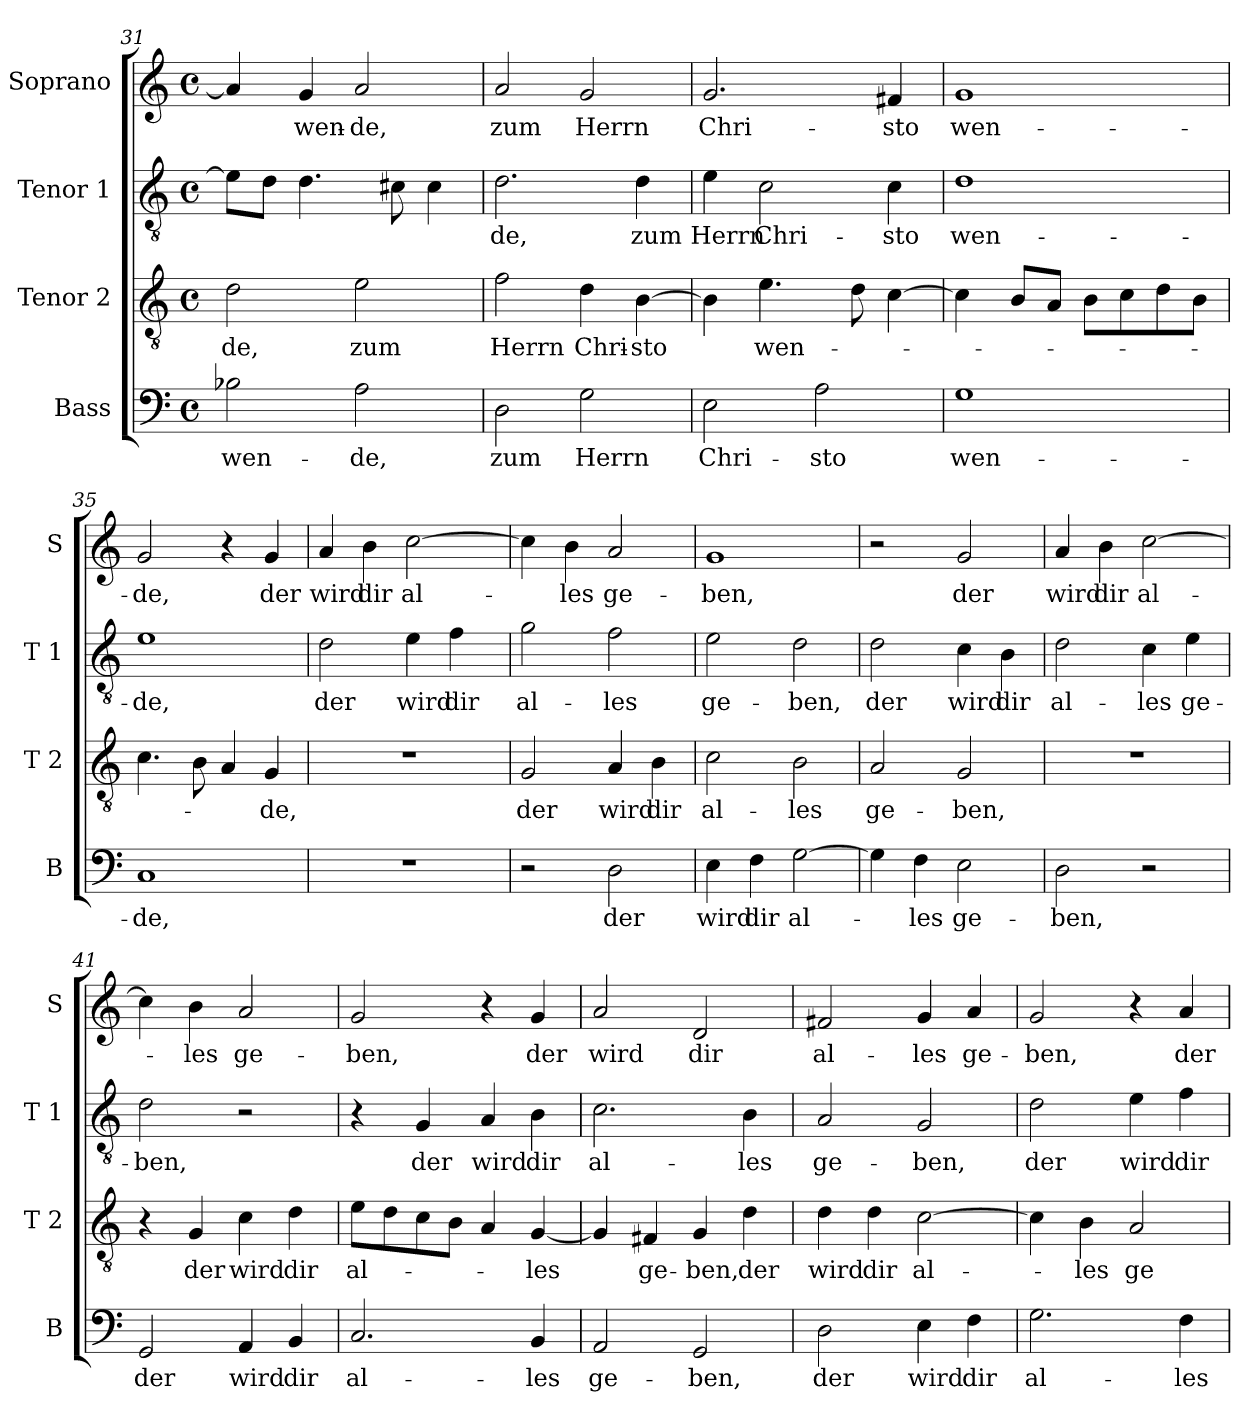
**kern	**text	**kern	**text	**kern	**text	**kern	**text
*part4	*part4	*part3	*part3	*part2	*part2	*part1	*part1
*staff4	*staff4	*staff3	*staff3	*staff2	*staff2	*staff1	*staff1
*I"Bass	*	*I"Tenor 2	*	*I"Tenor 1	*	*I"Soprano	*
*I'B	*	*I'T 2	*	*I'T 1	*	*I'S	*
*clefF4	*	*clefGv2	*	*clefGv2	*	*clefG2	*
*k[]	*	*k[]	*	*k[]	*	*k[]	*
*C:	*	*C:	*	*C:	*	*C:	*
*M4/4	*	*M4/4	*	*M4/4	*	*M4/4	*
*met(c)	*	*met(c)	*	*met(c)	*	*met(c)	*
=31	=31	=31	=31	=31	=31	=31	=31
!	!LO:LY:b	!	!LO:LY:b	!	!	!	!
2B-X\	wen-	2d\	-de,	8e\L]	.	4a/]	.
.	.	.	.	8d\J	.	.	.
!	!	!	!	!	!	!	!LO:LY:b
.	.	.	.	4.d\	.	4g/	wen-
!	!LO:LY:b	!	!LO:LY:b	!	!	!	!LO:LY:b
2A\	-de,	2e\	zum	.	.	2a/	-de,
.	.	.	.	8c#X\	.	.	.
.	.	.	.	4c#\	.	.	.
=32	=32	=32	=32	=32	=32	=32	=32
!	!LO:LY:b	!	!LO:LY:b	!	!LO:LY:b	!	!LO:LY:b
2D\	zum	2f\	Herrn	2.d\	-de,	2a/	zum
!	!LO:LY:b	!	!LO:LY:b	!	!	!	!LO:LY:b
2G\	Herrn	4d\	Chri-	.	.	2g/	Herrn
!	!	!	!LO:LY:b	!	!LO:LY:b	!	!
.	.	[4B\	-sto	4d\	zum	.	.
=33	=33	=33	=33	=33	=33	=33	=33
!	!LO:LY:b	!	!	!	!LO:LY:b	!	!LO:LY:b
2E\	Chri-	4B\]	.	4e\	Herrn	2.g/	Chri-
!	!	!	!LO:LY:b	!	!LO:LY:b	!	!
.	.	4.e\	wen-	2c\	Chri-	.	.
!	!LO:LY:b	!	!	!	!	!	!
2A\	-sto	.	.	.	.	.	.
.	.	8d\	.	.	.	.	.
!	!	!	!	!	!LO:LY:b	!	!LO:LY:b
.	.	[4c\	.	4c\	-sto	4f#X/	-sto
=34	=34	=34	=34	=34	=34	=34	=34
!	!LO:LY:b	!	!	!	!LO:LY:b	!	!LO:LY:b
1G	wen-	4c\]	.	1d	wen-	1g	wen-
.	.	8B/L	.	.	.	.	.
.	.	8A/J	.	.	.	.	.
.	.	8B\L	.	.	.	.	.
.	.	8c\	.	.	.	.	.
.	.	8d\	.	.	.	.	.
.	.	8B\J	.	.	.	.	.
=35	=35	=35	=35	=35	=35	=35	=35
!	!LO:LY:b	!	!	!	!LO:LY:b	!	!LO:LY:b
1C	-de,	4.c\	.	1e	-de,	2g/	-de,
.	.	8B\	.	.	.	.	.
.	.	4A/	.	.	.	4r	.
!	!	!	!LO:LY:b	!	!	!	!LO:LY:b
.	.	4G/	-de,	.	.	4g/	der
!!LO:LB:g=z
=36	=36	=36	=36	=36	=36	=36	=36
!	!	!	!	!	!LO:LY:b	!	!LO:LY:b
1r	.	1r	.	2d\	der	4a/	wird
!	!	!	!	!	!	!	!LO:LY:b
.	.	.	.	.	.	4b\	dir
!	!	!	!	!	!LO:LY:b	!	!LO:LY:b
.	.	.	.	4e\	wird	[2cc\	al-
!	!	!	!	!	!LO:LY:b	!	!
.	.	.	.	4f\	dir	.	.
=37	=37	=37	=37	=37	=37	=37	=37
!	!	!	!LO:LY:b	!	!LO:LY:b	!	!
2r	.	2G/	der	2g\	al-	4cc\]	.
!	!	!	!	!	!	!	!LO:LY:b
.	.	.	.	.	.	4b\	-les
!	!LO:LY:b	!	!LO:LY:b	!	!LO:LY:b	!	!LO:LY:b
2D\	der	4A/	wird	2f\	-les	2a/	ge-
!	!	!	!LO:LY:b	!	!	!	!
.	.	4B\	dir	.	.	.	.
=38	=38	=38	=38	=38	=38	=38	=38
!	!LO:LY:b	!	!LO:LY:b	!	!LO:LY:b	!	!LO:LY:b
4E\	wird	2c\	al-	2e\	ge-	1g	-ben,
!	!LO:LY:b	!	!	!	!	!	!
4F\	dir	.	.	.	.	.	.
!	!LO:LY:b	!	!LO:LY:b	!	!LO:LY:b	!	!
[2G\	al-	2B\	-les	2d\	-ben,	.	.
=39	=39	=39	=39	=39	=39	=39	=39
!	!	!	!LO:LY:b	!	!LO:LY:b	!	!
4G\]	.	2A/	ge-	2d\	der	2r	.
!	!LO:LY:b	!	!	!	!	!	!
4F\	-les	.	.	.	.	.	.
!	!LO:LY:b	!	!LO:LY:b	!	!LO:LY:b	!	!LO:LY:b
2E\	ge-	2G/	-ben,	4c\	wird	2g/	der
!	!	!	!	!	!LO:LY:b	!	!
.	.	.	.	4B\	dir	.	.
=40	=40	=40	=40	=40	=40	=40	=40
!	!LO:LY:b	!	!	!	!LO:LY:b	!	!LO:LY:b
2D\	-ben,	1r	.	2d\	al-	4a/	wird
!	!	!	!	!	!	!	!LO:LY:b
.	.	.	.	.	.	4b\	dir
!	!	!	!	!	!LO:LY:b	!	!LO:LY:b
2r	.	.	.	4c\	-les	[2cc\	al-
!	!	!	!	!	!LO:LY:b	!	!
.	.	.	.	4e\	ge-	.	.
=41	=41	=41	=41	=41	=41	=41	=41
!	!LO:LY:b	!	!	!	!LO:LY:b	!	!
2GG/	der	4r	.	2d\	-ben,	4cc\]	.
!	!	!	!LO:LY:b	!	!	!	!LO:LY:b
.	.	4G/	der	.	.	4b\	-les
!	!LO:LY:b	!	!LO:LY:b	!	!	!	!LO:LY:b
4AA/	wird	4c\	wird	2r	.	2a/	ge-
!	!LO:LY:b	!	!LO:LY:b	!	!	!	!
4BB/	dir	4d\	dir	.	.	.	.
!!LO:LB:g=z
=42	=42	=42	=42	=42	=42	=42	=42
!	!LO:LY:b	!	!LO:LY:b	!	!	!	!LO:LY:b
2.C/	al-	8e\L	al-	4r	.	2g/	-ben,
.	.	8d\	.	.	.	.	.
!	!	!	!	!	!LO:LY:b	!	!
.	.	8c\	.	4G/	der	.	.
.	.	8B\J	.	.	.	.	.
!	!	!	!	!	!LO:LY:b	!	!
.	.	4A/	.	4A/	wird	4r	.
!	!LO:LY:b	!	!LO:LY:b	!	!LO:LY:b	!	!LO:LY:b
4BB/	-les	[4G/	-les	4B\	dir	4g/	der
=43	=43	=43	=43	=43	=43	=43	=43
!	!LO:LY:b	!	!	!	!LO:LY:b	!	!LO:LY:b
2AA/	ge-	4G/]	.	2.c\	al-	2a/	wird
!	!	!	!LO:LY:b	!	!	!	!
.	.	4F#X/	ge-	.	.	.	.
!	!LO:LY:b	!	!LO:LY:b	!	!	!	!LO:LY:b
2GG/	-ben,	4G/	-ben,	.	.	2d/	dir
!	!	!	!LO:LY:b	!	!LO:LY:b	!	!
.	.	4d\	der	4B\	-les	.	.
=44	=44	=44	=44	=44	=44	=44	=44
!	!LO:LY:b	!	!LO:LY:b	!	!LO:LY:b	!	!LO:LY:b
2D\	der	4d\	wird	2A/	ge-	2f#X/	al-
!	!	!	!LO:LY:b	!	!	!	!
.	.	4d\	dir	.	.	.	.
!	!LO:LY:b	!	!LO:LY:b	!	!LO:LY:b	!	!LO:LY:b
4E\	wird	[2c\	al-	2G/	-ben,	4g/	-les
!	!LO:LY:b	!	!	!	!	!	!LO:LY:b
4F\	dir	.	.	.	.	4a/	ge-
=45	=45	=45	=45	=45	=45	=45	=45
!	!LO:LY:b	!	!	!	!LO:LY:b	!	!LO:LY:b
2.G\	al-	4c\]	.	2d\	der	2g/	-ben,
!	!	!	!LO:LY:b	!	!	!	!
.	.	4B\	-les	.	.	.	.
!	!	!	!LO:LY:b	!	!LO:LY:b	!	!
.	.	2A/	ge-	4e\	wird	4r	.
!	!LO:LY:b	!	!	!	!LO:LY:b	!	!LO:LY:b
4F\	-les	.	.	4f\	dir	4a/	der
=	=	=	=	=	=	=	=
*-	*-	*-	*-	*-	*-	*-	*-
